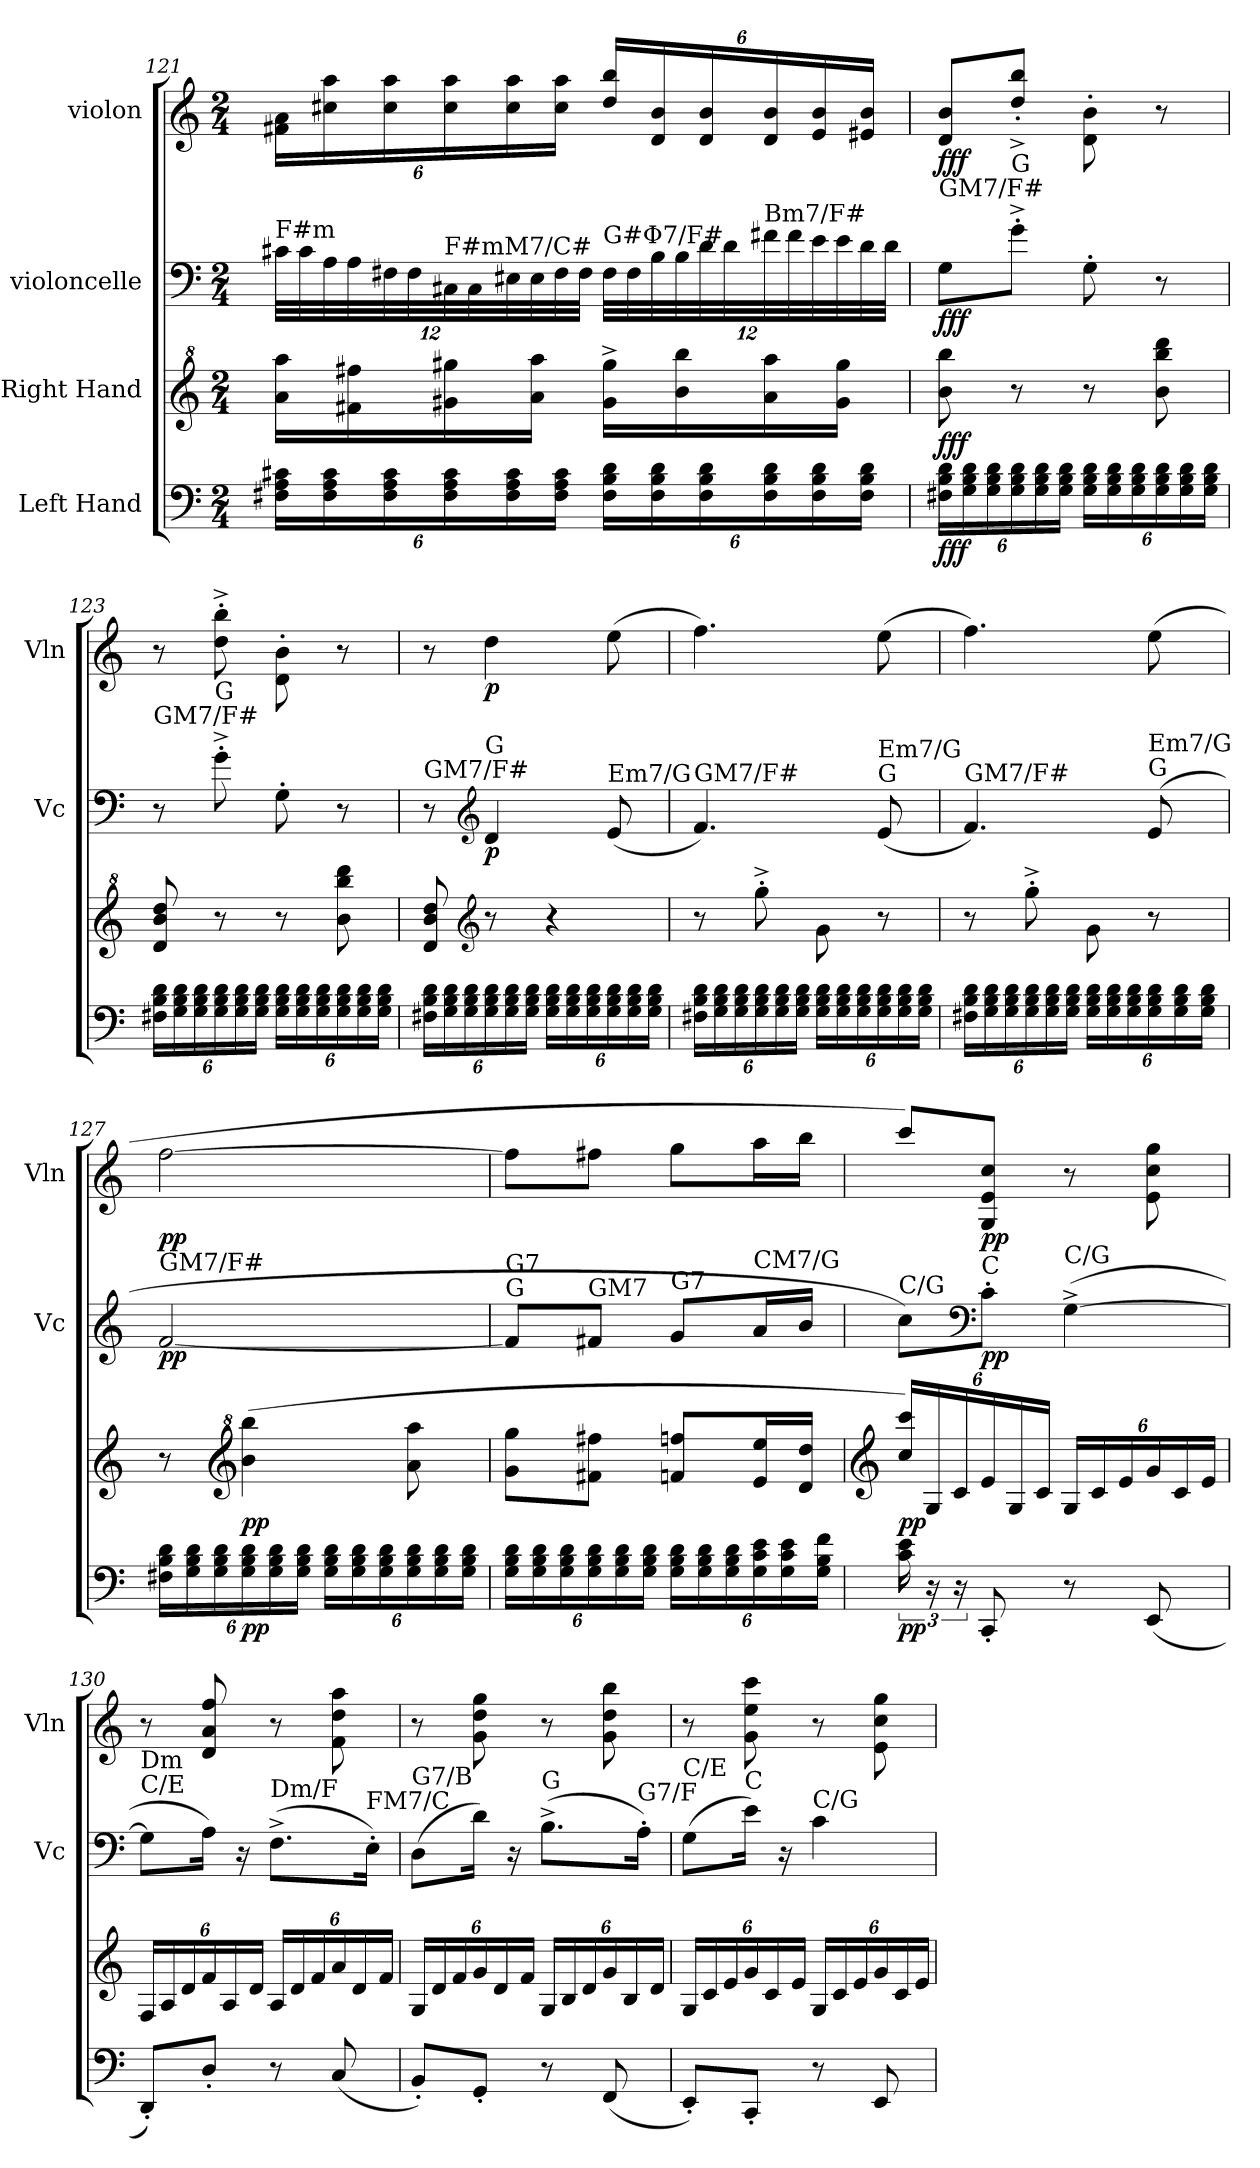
**kern	**dynam	**kern	**dynam	**kern	**dynam	**kern	**dynam
*part4	*part4	*part3	*part3	*part2	*part2	*part1	*part1
*staff4	*staff4	*staff3	*staff3	*staff2	*staff2	*staff1	*staff1
*I"Left Hand	*	*I"Right Hand	*	*I"violoncelle	*	*I"violon	*
*	*	*	*	*I'Vc	*	*I'Vln	*
!!LO:LB:g=z
*clefF4	*	*clefG^2	*	*clefF4	*	*clefG2	*
*k[]	*	*k[]	*	*k[]	*	*k[]	*
*M2/4	*	*M2/4	*	*M2/4	*	*M2/4	*
*Xbrackettup	*	*	*	*Xbrackettup	*	*Xbrackettup	*
=121	=121	=121	=121	=121	=121	=121	=121
!	!	!	!	!LO:TX:a:t=F#m	!	!	!
24F#Xi\ 24Aj\ 24c#Xj\LL	.	16aaj\ 16aaaj\LL	.	48c#Xj\LLL	.	24f#X\ 24a\LL	.
.	.	.	.	48c#j\	.	.	.
24F#i\ 24Aj\ 24c#j\	.	.	.	48Aj\	.	24cc#X\ 24aa\	.
.	.	16ff#Xi\ 16fff#Xi\	.	48Aj\	.	.	.
24F#i\ 24Aj\ 24c#j\	.	.	.	48F#Xi\	.	24cc#\ 24aa\	.
.	.	.	.	48F#i\	.	.	.
!	!	!	!	!LO:TX:a:t=F#mM7/C#	!	!	!
24F#i\ 24Aj\ 24c#j\	.	16gg#X\ 16ggg#X\	.	48C#Xj\	.	24cc#\ 24aa\	.
.	.	.	.	48C#j\	.	.	.
24F#i\ 24Aj\ 24c#j\	.	.	.	48E#Xj\	.	24cc#\ 24aa\	.
.	.	16aaj\ 16aaaj\JJ	.	48E#j\	.	.	.
24F#i\ 24Aj\ 24c#j\JJ	.	.	.	48F#i\	.	24cc#\ 24aa\JJ	.
.	.	.	.	48F#i\JJJ	.	.	.
!	!	!	!	!LO:TX:a:t=G#Φ7/F#	!	!	!
24F#j\ 24Bj\ 24dj\LL	.	16gg#i\^ 16ggg#i\^LL	.	48F#j\LLL	.	24dd/ 24bb/LL	.
.	.	.	.	48F#j\	.	.	.
24F#j\ 24Bj\ 24dj\	.	.	.	48Bj\	.	24d/ 24b/	.
.	.	16bbj\ 16bbbj\	.	48Bj\	.	.	.
24F#j\ 24Bj\ 24dj\	.	.	.	48dj\	.	24d/ 24b/	.
.	.	.	.	48dj\	.	.	.
!	!	!	!	!LO:TX:a:t=Bm7/F#	!	!	!
24F#j\ 24Bi\ 24dj\	.	16aaj\ 16aaaj\	.	48f#Xj\	.	24d/ 24b/	.
.	.	.	.	48f#j\	.	.	.
24F#j\ 24Bi\ 24dj\	.	.	.	48e\	.	24e/ 24b/	.
.	.	16gg#\ 16ggg#\JJ	.	48e\	.	.	.
24F#j\ 24Bi\ 24dj\JJ	.	.	.	48dj\	.	24e#X/ 24b/JJ	.
.	.	.	.	48dj\JJJ	.	.	.
=122	=122	=122	=122	=122	=122	=122	=122
!	!	!	!	!LO:TX:a:t=GM7/F#	!	!	!
!	!LO:DY:b	!	!LO:DY:b	!	!LO:DY:b	!	!LO:DY:b
24F#Xj\ 24Bj\ 24dj\LL	fff	8bbj\ 8bbbj\	fff	8Gi\L	fff	8d/ 8b/L	fff
24Gi\ 24Bj\ 24dj\	.	.	.	.	.	.	.
24Gi\ 24Bj\ 24dj\	.	.	.	.	.	.	.
!	!	!	!	!LO:TX:a:t=G	!	!	!
24Gi\ 24Bj\ 24dj\	.	8r	.	8g'^i\J	.	8dd/'^ 8bb/'^J	.
24Gi\ 24Bj\ 24dj\	.	.	.	.	.	.	.
24Gi\ 24Bj\ 24dj\JJ	.	.	.	.	.	.	.
24Gi\ 24Bj\ 24dj\LL	.	8r	.	8G'i\	.	8d\' 8b\'	.
24Gi\ 24Bj\ 24dj\	.	.	.	.	.	.	.
24Gi\ 24Bj\ 24dj\	.	.	.	.	.	.	.
24Gi\ 24Bj\ 24dj\	.	8bbj\ 8bbbj\ 8ddddj\	.	8r	.	8r	.
24Gi\ 24Bj\ 24dj\	.	.	.	.	.	.	.
24Gi\ 24Bj\ 24dj\JJ	.	.	.	.	.	.	.
!!LO:LB:g=z
=123	=123	=123	=123	=123	=123	=123	=123
!	!	!	!	!LO:TX:a:t=GM7/F#	!	!	!
24F#Xj\ 24Bj\ 24dj\LL	.	8ddj/ 8bbj/ 8dddj/	.	8r	.	8r	.
24Gi\ 24Bj\ 24dj\	.	.	.	.	.	.	.
24Gi\ 24Bj\ 24dj\	.	.	.	.	.	.	.
!	!	!	!	!LO:TX:a:t=G	!	!	!
24Gi\ 24Bj\ 24dj\	.	8r	.	8g'^i\	.	8dd\'^ 8bb\'^	.
24Gi\ 24Bj\ 24dj\	.	.	.	.	.	.	.
24Gi\ 24Bj\ 24dj\JJ	.	.	.	.	.	.	.
24Gi\ 24Bj\ 24dj\LL	.	8r	.	8G'i\	.	8d\' 8b\'	.
24Gi\ 24Bj\ 24dj\	.	.	.	.	.	.	.
24Gi\ 24Bj\ 24dj\	.	.	.	.	.	.	.
24Gi\ 24Bj\ 24dj\	.	8bbj\ 8bbbj\ 8ddddj\	.	8r	.	8r	.
24Gi\ 24Bj\ 24dj\	.	.	.	.	.	.	.
24Gi\ 24Bj\ 24dj\JJ	.	.	.	.	.	.	.
=124	=124	=124	=124	=124	=124	=124	=124
!	!	!	!	!LO:TX:a:t=GM7/F#	!	!	!
24F#Xj\ 24Bj\ 24dj\LL	.	8ddj/ 8bbj/ 8dddj/	.	8r	.	8r	.
24Gi\ 24Bj\ 24dj\	.	.	.	.	.	.	.
24Gi\ 24Bj\ 24dj\	.	.	.	.	.	.	.
*	*	*clefG2	*	*clefG2	*	*	*
!	!	!	!	!LO:TX:a:t=G	!	!	!
!	!	!	!	!	!LO:DY:b	!	!LO:DY:b
24Gi\ 24Bj\ 24dj\	.	8r	.	4dj/	p	4dd\	p
24Gi\ 24Bj\ 24dj\	.	.	.	.	.	.	.
24Gi\ 24Bj\ 24dj\JJ	.	.	.	.	.	.	.
24Gi\ 24Bj\ 24dj\LL	.	4r	.	.	.	.	.
24Gi\ 24Bj\ 24dj\	.	.	.	.	.	.	.
24Gi\ 24Bj\ 24dj\	.	.	.	.	.	.	.
!	!	!	!	!LO:TX:a:t=Em7/G	!	!	!
24Gj\ 24Bj\ 24dj\	.	.	.	(<8ei/	.	(>8ee\	.
24Gj\ 24Bj\ 24dj\	.	.	.	.	.	.	.
24Gj\ 24Bj\ 24dj\JJ	.	.	.	.	.	.	.
=125	=125	=125	=125	=125	=125	=125	=125
!	!	!	!	!LO:TX:a:t=GM7/F#	!	!	!
24F#Xj\ 24Bj\ 24dj\LL	.	8r	.	4.f/)	.	4.ff\)	.
24Gi\ 24Bj\ 24dj\	.	.	.	.	.	.	.
24Gi\ 24Bj\ 24dj\	.	.	.	.	.	.	.
24Gi\ 24Bj\ 24dj\	.	8gg'^i\	.	.	.	.	.
24Gi\ 24Bj\ 24dj\	.	.	.	.	.	.	.
24Gi\ 24Bj\ 24dj\JJ	.	.	.	.	.	.	.
24Gi\ 24Bj\ 24dj\LL	.	8gi\	.	.	.	.	.
24Gi\ 24Bj\ 24dj\	.	.	.	.	.	.	.
24Gi\ 24Bj\ 24dj\	.	.	.	.	.	.	.
!	!	!	!	!LO:TX:a:t=G	!	!	!
!	!	!	!	!LO:TX:a:t=Em7/G	!	!	!
24Gj\ 24Bj\ 24dj\	.	8r	.	(<8ei/	.	(>8ee\	.
24Gj\ 24Bj\ 24dj\	.	.	.	.	.	.	.
24Gj\ 24Bj\ 24dj\JJ	.	.	.	.	.	.	.
!!LO:PB:g=z
=126	=126	=126	=126	=126	=126	=126	=126
!	!	!	!	!LO:TX:a:t=GM7/F#	!	!	!
24F#Xj\ 24Bj\ 24dj\LL	.	8r	.	4.f/)	.	4.ff\)	.
24Gi\ 24Bj\ 24dj\	.	.	.	.	.	.	.
24Gi\ 24Bj\ 24dj\	.	.	.	.	.	.	.
24Gi\ 24Bj\ 24dj\	.	8gg'^i\	.	.	.	.	.
24Gi\ 24Bj\ 24dj\	.	.	.	.	.	.	.
24Gi\ 24Bj\ 24dj\JJ	.	.	.	.	.	.	.
24Gi\ 24Bj\ 24dj\LL	.	8gi\	.	.	.	.	.
24Gi\ 24Bj\ 24dj\	.	.	.	.	.	.	.
24Gi\ 24Bj\ 24dj\	.	.	.	.	.	.	.
!	!	!	!	!LO:TX:a:t=G	!	!	!
!	!	!	!	!LO:TX:a:t=Em7/G	!	!	!
24Gj\ 24Bj\ 24dj\	.	8r	.	(>8ei/	.	(>8ee\	.
24Gj\ 24Bj\ 24dj\	.	.	.	.	.	.	.
24Gj\ 24Bj\ 24dj\JJ	.	.	.	.	.	.	.
=127	=127	=127	=127	=127	=127	=127	=127
!	!	!	!	!LO:TX:a:t=GM7/F#	!	!	!
!	!	!	!	!	!LO:DY:b	!	!LO:DY:b
24F#Xj\ 24Bj\ 24dj\LL	.	8r	.	[2f/	pp	[2ff\	pp
24Gi\ 24Bj\ 24dj\	.	.	.	.	.	.	.
24Gi\ 24Bj\ 24dj\	.	.	.	.	.	.	.
*	*	*clefG^2	*	*	*	*	*
!	!LO:DY:b	!	!LO:DY:b	!	!	!	!
24Gi\ 24Bj\ 24dj\	pp	(>4bbj\ 4bbbj\	pp	.	.	.	.
24Gi\ 24Bj\ 24dj\	.	.	.	.	.	.	.
24Gi\ 24Bj\ 24dj\JJ	.	.	.	.	.	.	.
24Gi\ 24Bj\ 24dj\LL	.	.	.	.	.	.	.
24Gi\ 24Bj\ 24dj\	.	.	.	.	.	.	.
24Gi\ 24Bj\ 24dj\	.	.	.	.	.	.	.
24Gi\ 24Bj\ 24dj\	.	8aa\ 8aaa\	.	.	.	.	.
24Gi\ 24Bj\ 24dj\	.	.	.	.	.	.	.
24Gi\ 24Bj\ 24dj\JJ	.	.	.	.	.	.	.
=128	=128	=128	=128	=128	=128	=128	=128
!	!	!	!	!LO:TX:a:t=G	!	!	!
!	!	!	!	!LO:TX:a:t=G7	!	!	!
24Gi\ 24Bj\ 24dj\LL	.	8ggi\ 8gggi\L	.	8fj/L]	.	8ff\L]	.
24Gi\ 24Bj\ 24dj\	.	.	.	.	.	.	.
24Gi\ 24Bj\ 24dj\	.	.	.	.	.	.	.
!	!	!	!	!LO:TX:a:t=GM7	!	!	!
24Gi\ 24Bj\ 24dj\	.	8ff#Xj\ 8fff#Xj\J	.	8f#Xj/J	.	8ff#X\J	.
24Gi\ 24Bj\ 24dj\	.	.	.	.	.	.	.
24Gi\ 24Bj\ 24dj\JJ	.	.	.	.	.	.	.
!	!	!	!	!LO:TX:a:t=G7	!	!	!
24Gi\ 24Bj\ 24dj\LL	.	8ffnj/ 8fffnj/L	.	8gi/L	.	8gg\L	.
24Gi\ 24Bj\ 24dj\	.	.	.	.	.	.	.
24Gi\ 24Bj\ 24dj\	.	.	.	.	.	.	.
!	!	!	!	!LO:TX:a:t=CM7/G	!	!	!
24Gj\ 24ci\ 24ej\	.	16eej/ 16eeej/L	.	16a/L	.	16aa\L	.
24Gj\ 24ci\ 24ej\	.	.	.	.	.	.	.
.	.	16dd/ 16ddd/JJ	.	16bj/JJ	.	16bb\JJ	.
24Gj\ 24Bj\ 24f\JJ	.	.	.	.	.	.	.
!!LO:LB:g=z
=129	=129	=129	=129	=129	=129	=129	=129
*	*	*clefG2	*	*	*	*	*
*brackettup	*	*Xbrackettup	*	*	*	*	*
!	!	!	!	!LO:TX:a:t=C/G	!	!	!
!	!LO:DY:b	!	!LO:DY:b	!	!	!	!
24ci\ 24ej\	pp	24cci/ 24ccci/LL)	pp	8cci\L)	.	8ccc/L)	.
24r	.	24Gj/	.	.	.	.	.
24r	.	24ci/	.	.	.	.	.
*	*	*	*	*clefF4	*	*	*
!	!	!	!	!LO:TX:a:t=C	!	!	!
!	!	!	!	!	!LO:DY:b	!	!LO:DY:b
8CC'i/	.	24ej/	.	8c'i\J	pp	8G/ 8e/ 8cc/J	pp
.	.	24Gj/	.	.	.	.	.
.	.	24ci/JJ	.	.	.	.	.
!	!	!	!	!LO:TX:a:t=C/G	!	!	!
8r	.	24Gj/LL	.	(>[4G^j\	.	8r	.
.	.	24ci/	.	.	.	.	.
.	.	24ej/	.	.	.	.	.
(<8EEj/	.	24gj/	.	.	.	8e\ 8cc\ 8gg\	.
.	.	24ci/	.	.	.	.	.
.	.	24ej/JJ	.	.	.	.	.
=130	=130	=130	=130	=130	=130	=130	=130
!	!	!	!	!LO:TX:a:t=C/E	!	!	!
!	!	!	!	!LO:TX:a:t=Dm	!	!	!
8DD'i/L)	.	24Fj/LL	.	8G\L]	.	8r	.
.	.	24Aj/	.	.	.	.	.
.	.	24di/	.	.	.	.	.
8D'i/J	.	24fj/	.	16Aj\Jk)	.	8d/ 8a/ 8ff/	.
.	.	24Aj/	.	.	.	.	.
.	.	.	.	16r	.	.	.
.	.	24di/JJ	.	.	.	.	.
!	!	!	!	!LO:TX:a:t=Dm/F	!	!	!
8r	.	24Aj/LL	.	(>8.F^j\L	.	8r	.
.	.	24di/	.	.	.	.	.
.	.	24fj/	.	.	.	.	.
(<8Cj/	.	24aj/	.	.	.	8f\ 8dd\ 8aa\	.
.	.	24d/	.	.	.	.	.
!	!	!	!	!LO:TX:a:t=FM7/C	!	!	!
.	.	.	.	16E'j\Jk)	.	.	.
.	.	24fi/JJ	.	.	.	.	.
=131	=131	=131	=131	=131	=131	=131	=131
!	!	!	!	!LO:TX:a:t=G7/B	!	!	!
8BB'j/L)	.	24Gi/LL	.	(>8Dj\L	.	8r	.
.	.	24dj/	.	.	.	.	.
.	.	24fj/	.	.	.	.	.
8GG'/J	.	24g/	.	16d\Jk)	.	8g\ 8dd\ 8gg\	.
.	.	24d/	.	.	.	.	.
.	.	.	.	16r	.	.	.
.	.	24f/JJ	.	.	.	.	.
!	!	!	!	!LO:TX:a:t=G	!	!	!
8r	.	24Gi/LL	.	(>8.B^j\L	.	8r	.
.	.	24Bj/	.	.	.	.	.
.	.	24dj/	.	.	.	.	.
(<8FFj/	.	24gi/	.	.	.	8g\ 8dd\ 8bb\	.
.	.	24Bj/	.	.	.	.	.
!	!	!	!	!LO:TX:a:t=G7/F	!	!	!
.	.	.	.	16A'\Jk)	.	.	.
.	.	24dj/JJ	.	.	.	.	.
!!LO:PB:g=z
=132	=132	=132	=132	=132	=132	=132	=132
!	!	!	!	!LO:TX:a:t=C/E	!	!	!
8EE'j/L)	.	24Gj/LL	.	(>8Gj\L	.	8r	.
.	.	24ci/	.	.	.	.	.
.	.	24ej/	.	.	.	.	.
!	!	!	!	!LO:TX:a:t=C	!	!	!
8CC'i/J	.	24gj/	.	16ej\Jk)	.	8g\ 8ee\ 8ccc\	.
.	.	24ci/	.	.	.	.	.
.	.	.	.	16r	.	.	.
.	.	24ej/JJ	.	.	.	.	.
!	!	!	!	!LO:TX:a:t=C/G	!	!	!
8r	.	24Gj/LL	.	4ci\	.	8r	.
.	.	24ci/	.	.	.	.	.
.	.	24ej/	.	.	.	.	.
8EEj/	.	24gj/	.	.	.	8e\ 8cc\ 8gg\	.
.	.	24ci/	.	.	.	.	.
.	.	24ej/JJ	.	.	.	.	.
=	=	=	=	=	=	=	=
*-	*-	*-	*-	*-	*-	*-	*-
